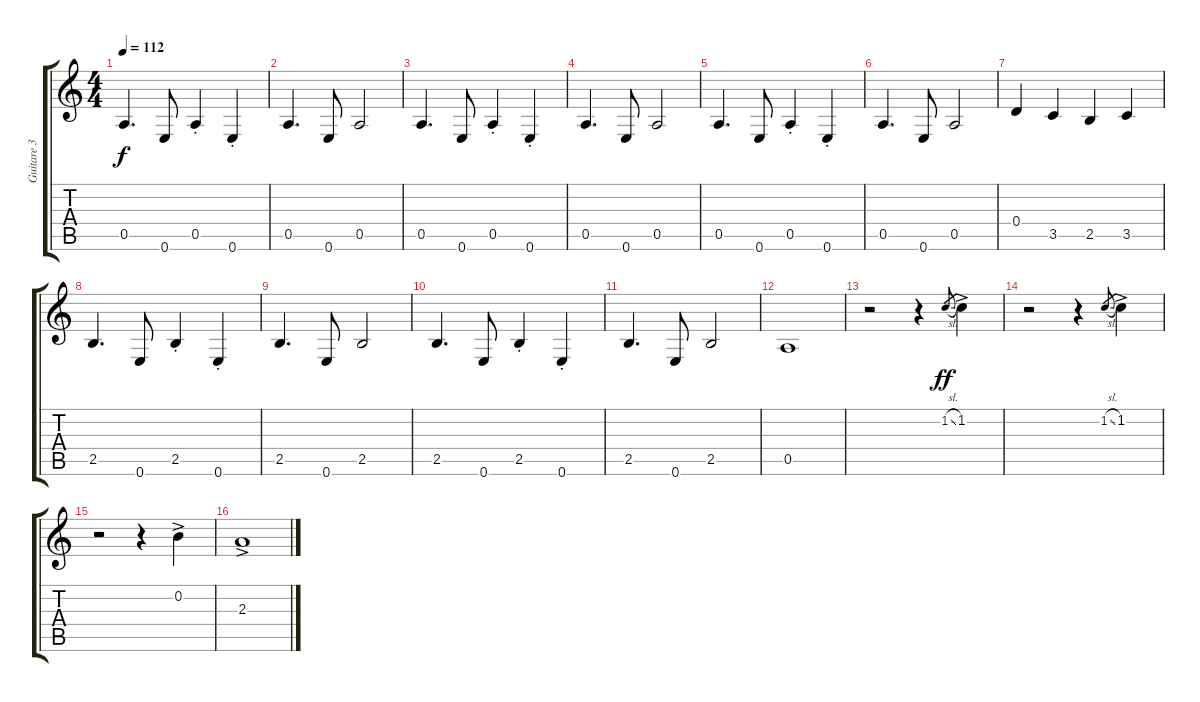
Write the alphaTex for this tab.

\track ("Guitare 3" "Guitare 3") {instrument acousticguitarnylon}
\staff {score tabs}
\tuning (E4 B3 G3 D3 A2 E2) {hide}
\ts (4 4)
\tempo 112
\clef g2
\ks c
0.5.4{d dy f instrument acousticguitarnylon} 0.6.8 0.5{st}.4 0.6{st}.4 |
0.5.4{d} 0.6.8 0.5.2 |
0.5.4{d} 0.6.8 0.5{st}.4 0.6{st}.4 |
0.5.4{d} 0.6.8 0.5.2 |
0.5.4{d} 0.6.8 0.5{st}.4 0.6{st}.4 |
0.5.4{d} 0.6.8 0.5.2 |
0.4.4 3.5.4 2.5.4 3.5.4 |
2.5.4{d} 0.6.8 2.5{st}.4 0.6{st}.4 |
2.5.4{d} 0.6.8 2.5.2 |
2.5.4{d} 0.6.8 2.5{st}.4 0.6{st}.4 |
2.5.4{d} 0.6.8 2.5.2 |
0.5.1 |
r.2 r.4 1.2{sl}.8{gr dy ff} 1.2{ac}.4 |
r.2 r.4 1.2{sl}.8{gr} 1.2{ac}.4 |
r.2 r.4 0.2{ac}.4 |
2.3{ac}.1
